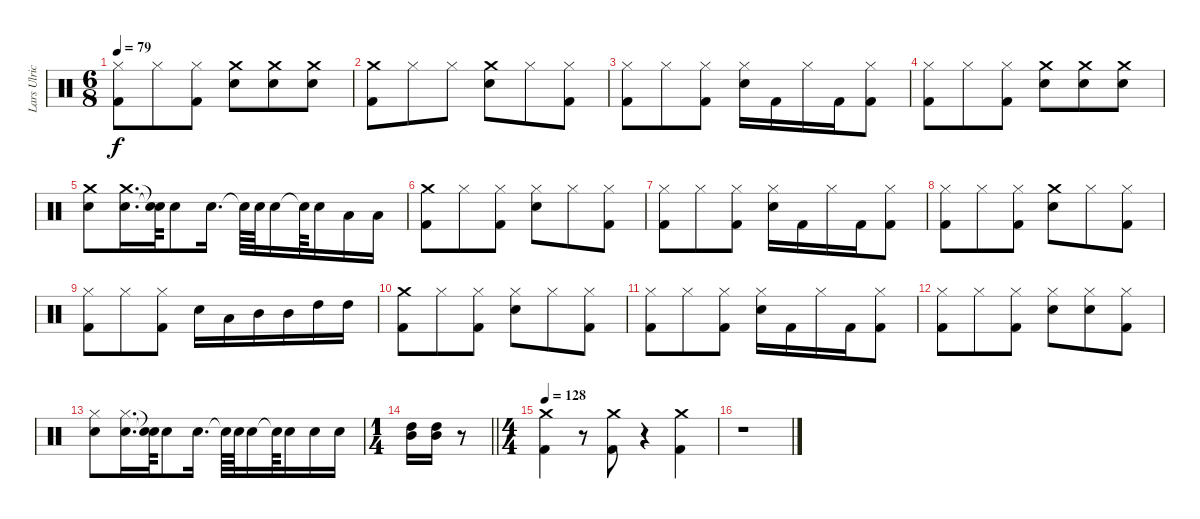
\track ("Lars Ulrich (Drums)" "Lars Ulric") {instrument percussion}
\staff {score}
\articulation defaults
\ts (6 8)
\tempo 79
\clef neutral
\ks c
("Hi-Hat (closed)" "Kick (hit) 2").8{dy f} "Hi-Hat (closed)".8 ("Kick (hit) 2" "Hi-Hat (closed)").8 ("Crash medium (hit)" "Snare (hit) 2").8 ("Crash medium (hit)" "Snare (hit) 2").8 ("Crash medium (hit)" "Snare (hit) 2").8 |
("Crash medium (hit)" "Kick (hit) 2").8 "Hi-Hat (closed)".8 "Hi-Hat (closed)".8 ("Crash medium (hit)" "Snare (hit) 2").8 "Hi-Hat (closed)".8 ("Kick (hit) 2" "Hi-Hat (closed)").8 |
("Hi-Hat (closed)" "Kick (hit) 2").8 "Hi-Hat (closed)".8 ("Kick (hit) 2" "Hi-Hat (closed)").8 ("Snare (hit) 2" "Hi-Hat (closed)").16 "Kick (hit) 2".16 "Hi-Hat (closed)".16 "Kick (hit) 2".16 ("Kick (hit) 2" "Hi-Hat (closed)").8 |
("Hi-Hat (closed)" "Kick (hit) 2").8 "Hi-Hat (closed)".8 ("Kick (hit) 2" "Hi-Hat (closed)").8 ("Crash medium (hit)" "Snare (hit) 2").8 ("Crash medium (hit)" "Snare (hit) 2").8 ("Crash medium (hit)" "Snare (hit) 2").8 |
("Snare (hit) 2" "Crash medium (hit)").8 ("Snare (hit) 2" "Crash medium (hit)").16{d} ("Snare (hit)"{t} "Snare (hit)"{t}).64 "Snare (hit) 2".8 "Snare (hit) 2".16{d} "Snare (hit)"{t}.64 "Snare (hit) 2".64 "Snare (hit) 2".16 "Snare (hit)"{t}.64 "Snare (hit) 2".16 "Low Tom (hit)".16 "Low Tom (hit)".16 |
("Kick (hit) 2" "Crash medium (hit)").8 "Hi-Hat (closed)".8 ("Kick (hit) 2" "Hi-Hat (closed)").8 ("Snare (hit) 2" "Hi-Hat (closed)").8 "Hi-Hat (closed)".8 ("Kick (hit) 2" "Hi-Hat (closed)").8 |
("Hi-Hat (closed)" "Kick (hit) 2").8 "Hi-Hat (closed)".8 ("Kick (hit) 2" "Hi-Hat (closed)").8 ("Snare (hit) 2" "Hi-Hat (closed)").16 "Kick (hit) 2".16 "Hi-Hat (closed)".16 "Kick (hit) 2".16 ("Kick (hit) 2" "Hi-Hat (closed)").8 |
("Hi-Hat (closed)" "Kick (hit) 2").8 "Hi-Hat (closed)".8 ("Hi-Hat (closed)" "Kick (hit) 2").8 ("Crash medium (hit)" "Snare (hit) 2").8 "Hi-Hat (closed)".8 ("Hi-Hat (closed)" "Kick (hit) 2").8 |
("Hi-Hat (closed)" "Kick (hit) 2").8 "Hi-Hat (closed)".8 ("Kick (hit) 2" "Hi-Hat (closed)").8 "Snare (hit) 2".16 "Low Tom (hit)".16 "Mid Tom (hit)".16 "Mid Tom (hit)".16 "High Tom (hit)".16 "High Tom (hit)".16 |
("Kick (hit) 2" "Crash medium (hit)").8 "Hi-Hat (closed)".8 ("Kick (hit) 2" "Hi-Hat (closed)").8 ("Snare (hit) 2" "Hi-Hat (closed)").8 "Hi-Hat (closed)".8 ("Kick (hit) 2" "Hi-Hat (closed)").8 |
("Hi-Hat (closed)" "Kick (hit) 2").8 "Hi-Hat (closed)".8 ("Kick (hit) 2" "Hi-Hat (closed)").8 ("Snare (hit) 2" "Hi-Hat (closed)").16 "Kick (hit) 2".16 "Hi-Hat (closed)".16 "Kick (hit) 2".16 ("Kick (hit) 2" "Hi-Hat (closed)").8 |
("Kick (hit) 2" "Hi-Hat (closed)").8 "Hi-Hat (closed)".8 ("Kick (hit) 2" "Hi-Hat (closed)").8 ("Snare (hit) 2" "Hi-Hat (closed)").8 ("Hi-Hat (closed)" "Snare (hit) 2").8 ("Kick (hit) 2" "Hi-Hat (closed)").8 |
("Hi-Hat (closed)" "Snare (hit) 2").8 ("Hi-Hat (closed)" "Snare (hit) 2").16{d} ("Snare (hit)"{t} "Snare (hit)"{t}).64 "Snare (hit) 2".8 "Snare (hit) 2".16{d} "Snare (hit)"{t}.64 "Snare (hit) 2".64 "Snare (hit) 2".16 "Snare (hit)"{t}.64 "Snare (hit) 2".16 "Snare (hit) 2".16 "Snare (hit) 2".16 |
\ts (1 4)
\barLineRight lightlight
("High Tom (hit)" "Mid Tom (hit)").16 ("High Tom (hit)" "Mid Tom (hit)").16 r.8 |
\ts (4 4)
\tempo 128
("Kick (hit) 2" "Crash medium (hit)").4 r.8 ("Kick (hit) 2" "Crash medium (hit)").8 r.4 ("Kick (hit) 2" "Crash medium (hit)").4 |
r.1
